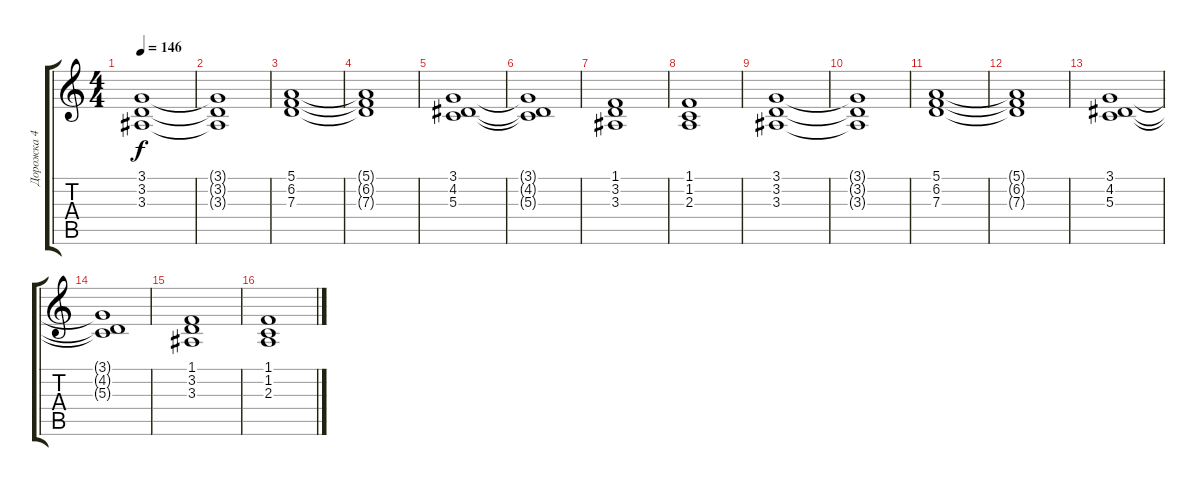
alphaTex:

\track ("Дорожка 4" "Дорожка 4") {instrument fx6goblins}
\staff {score tabs}
\tuning (E4 B3 G3 D3 A2 E2) {hide}
\ts (4 4)
\tempo 146
\clef g2
\ks c
(3.1 3.2 3.3).1{dy f} |
(3.1{t} 3.2{t} 3.3{t}).1 |
(5.1 6.2 7.3).1 |
(5.1{t} 6.2{t} 7.3{t}).1 |
(3.1 4.2 5.3).1 |
(3.1{t} 4.2{t} 5.3{t}).1 |
(1.1 3.2 3.3).1 |
(1.1 1.2 2.3).1 |
(3.1 3.2 3.3).1 |
(3.1{t} 3.2{t} 3.3{t}).1 |
(5.1 6.2 7.3).1 |
(5.1{t} 6.2{t} 7.3{t}).1 |
(3.1 4.2 5.3).1 |
(3.1{t} 4.2{t} 5.3{t}).1 |
(1.1 3.2 3.3).1 |
(1.1 1.2 2.3).1
